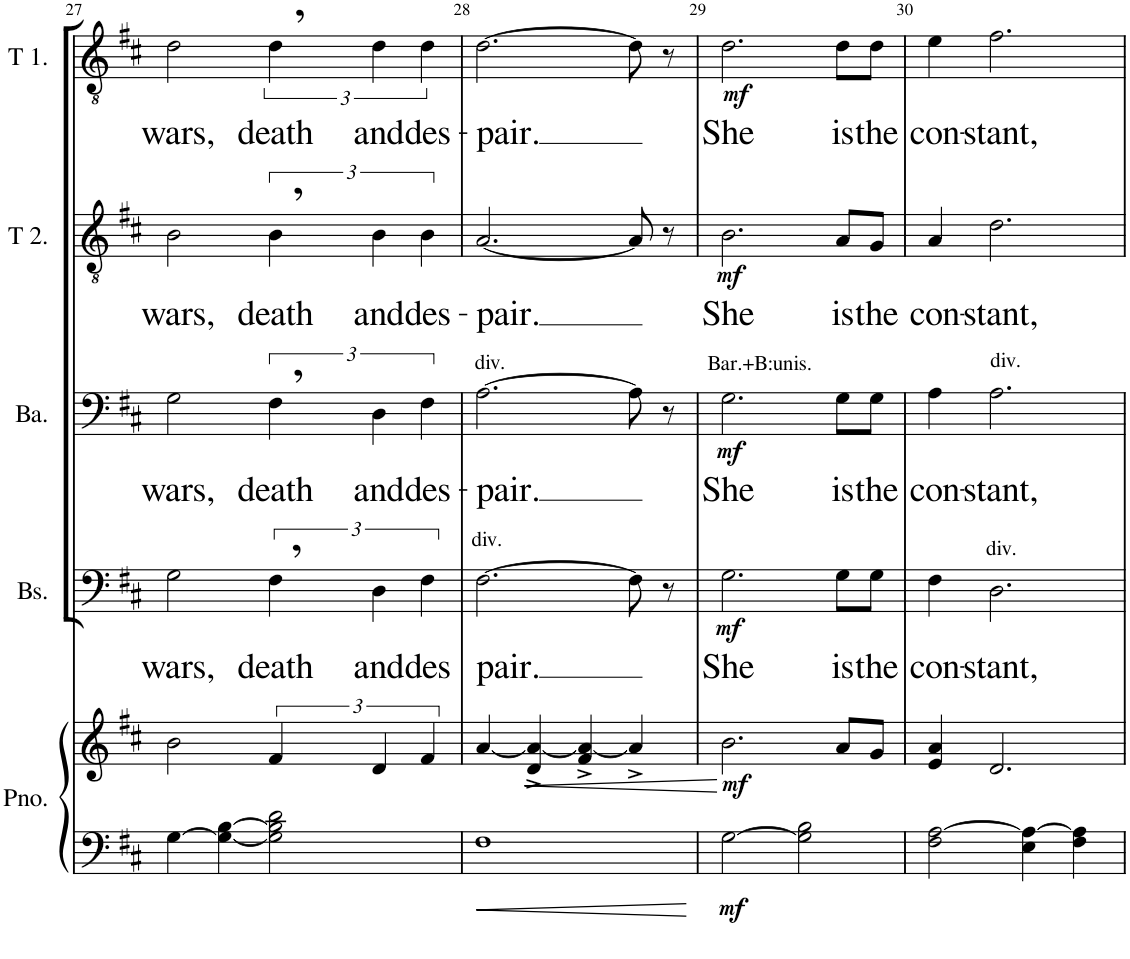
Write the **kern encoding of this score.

**kern	**kern	**dynam	**kern	**text	**dynam	**kern	**text	**dynam	**kern	**text	**dynam	**kern	**text	**dynam
*part5	*part5	*part5	*part4	*part4	*part4	*part3	*part3	*part3	*part2	*part2	*part2	*part1	*part1	*part1
*staff6	*staff5	*staff5/6	*staff4	*staff4	*staff4	*staff3	*staff3	*staff3	*staff2	*staff2	*staff2	*staff1	*staff1	*staff1
*I"Piano	*	*	*I"Bas	*	*	*I"Bariton	*	*	*I"Tenor 2.	*	*	*I"Tenor 1.	*	*
*I'Pno.	*	*	*I'Bs.	*	*	*I'Ba.	*	*	*I'T 2.	*	*	*I'T 1.	*	*
!!LO:PB:g=z
*clefF4	*clefG2	*	*clefF4	*	*	*clefF4	*	*	*clefG2	*	*	*clefG2	*	*
*k[f#c#]	*k[f#c#]	*	*k[f#c#]	*	*	*k[f#c#]	*	*	*k[f#c#]	*	*	*k[f#c#]	*	*
=27	=27	=27	=27	=27	=27	=27	=27	=27	=27	=27	=27	=27	=27	=27
!	!	!	!	!LO:LY:b	!	!	!LO:LY:b	!	!	!LO:LY:b	!	!	!LO:LY:b	!
[4G\	2b\	.	2G\	wars,	.	2G\	wars,	.	2B\	wars,	.	2d\	wars,	.
4G\_ [4B\	.	.	.	.	.	.	.	.	.	.	.	.	.	.
!	!	!	!	!LO:LY:b	!	!	!LO:LY:b	!	!	!LO:LY:b	!	!	!LO:LY:b	!
2G\] 2B\] 2d\	6f#/	.	6F#,\	death	.	6F#,\	death	.	6B,\	death	.	6d,\	death	.
!	!	!	!	!LO:LY:b	!	!	!LO:LY:b	!	!	!LO:LY:b	!	!	!LO:LY:b	!
.	6d/	.	6D\	and	.	6D\	and	.	6B\	and	.	6d\	and	.
!	!	!	!	!LO:LY:b	!	!	!LO:LY:b	!	!	!LO:LY:b	!	!	!LO:LY:b	!
.	6f#/	.	6F#\	des	.	6F#\	des-	.	6B\	des-	.	6d\	des-	.
=28	=28	=28	=28	=28	=28	=28	=28	=28	=28	=28	=28	=28	=28	=28
!	!	!	!	!	!	!LO:TX:a:t=div.	!	!	!	!	!	!	!	!
!	!	!	!LO:TX:a:t=div.	!	!	!	!	!	!	!	!	!	!	!
!	!	!	!	!LO:LY:b	!	!	!LO:LY:b	!	!	!LO:LY:b	!	!	!LO:LY:b	!
1F#	[4a/	.	[2.F#\	pair.	.	[2.A\	pair.	.	[2.A/	pair.	.	[2.d\	-pair.	.
!	!	!LO:HP:b	!	!	!	!	!	!	!	!	!	!	!	!
.	4d/^ 4a/_^	<	.	.	.	.	.	.	.	.	.	.	.	.
.	4f#/^ 4a/_^	.	.	.	.	.	.	.	.	.	.	.	.	.
.	4a^/]	.	8F#\]	.	.	8A\]	.	.	8A/]	.	.	8d\]	.	.
.	.	.	8r	.	.	8r	.	.	8r	.	.	8r	.	.
.	.	[	.	.	.	.	.	.	.	.	.	.	.	.
=29	=29	=29	=29	=29	=29	=29	=29	=29	=29	=29	=29	=29	=29	=29
!	!	!	!	!	!	!LO:TX:a:t=Bar.+B&colon;unis.	!	!	!	!	!	!	!	!
!	!	!LO:DY:b=2	!	!LO:LY:b	!	!	!LO:LY:b	!	!	!LO:LY:b	!	!	!LO:LY:b	!
!	!	!LO:DY:n=1:b	!	!	!LO:DY:b	!	!	!LO:DY:b	!	!	!LO:DY:b	!	!	!LO:DY:b
[2G\	2.b\	mf mf	2.G\	She	mf	2.G\	She	mf	2.B\	She	mf	2.d\	She	mf
2G\] 2B\	.	.	.	.	.	.	.	.	.	.	.	.	.	.
!	!	!	!	!LO:LY:b	!	!	!LO:LY:b	!	!	!LO:LY:b	!	!	!LO:LY:b	!
.	8a/L	.	8G\L	is	.	8G\L	is	.	8A/L	is	.	8d\L	is	.
!	!	!	!	!LO:LY:b	!	!	!LO:LY:b	!	!	!LO:LY:b	!	!	!LO:LY:b	!
.	8g/J	.	8G\J	the	.	8G\J	the	.	8G/J	the	.	8d\J	the	.
=30	=30	=30	=30	=30	=30	=30	=30	=30	=30	=30	=30	=30	=30	=30
!	!	!	!	!LO:LY:b	!	!	!LO:LY:b	!	!	!LO:LY:b	!	!	!LO:LY:b	!
2F#\ [2A\	4e/ 4a/	.	4F#\	con-	.	4A\	con-	.	4A/	con-	.	4e\	con-	.
!	!	!	!	!	!	!LO:TX:a:t=div.	!	!	!	!	!	!	!	!
!	!	!	!LO:TX:a:t=div.	!	!	!	!	!	!	!	!	!	!	!
!	!	!	!	!LO:LY:b	!	!	!LO:LY:b	!	!	!LO:LY:b	!	!	!LO:LY:b	!
.	2.d/	.	2.D\	-stant,	.	2.A\	-stant,	.	2.d\	-stant,	.	2.f#\	-stant,	.
4E\ 4A\_	.	.	.	.	.	.	.	.	.	.	.	.	.	.
4F#\ 4A\]	.	.	.	.	.	.	.	.	.	.	.	.	.	.
=	=	=	=	=	=	=	=	=	=	=	=	=	=	=
*-	*-	*-	*-	*-	*-	*-	*-	*-	*-	*-	*-	*-	*-	*-
